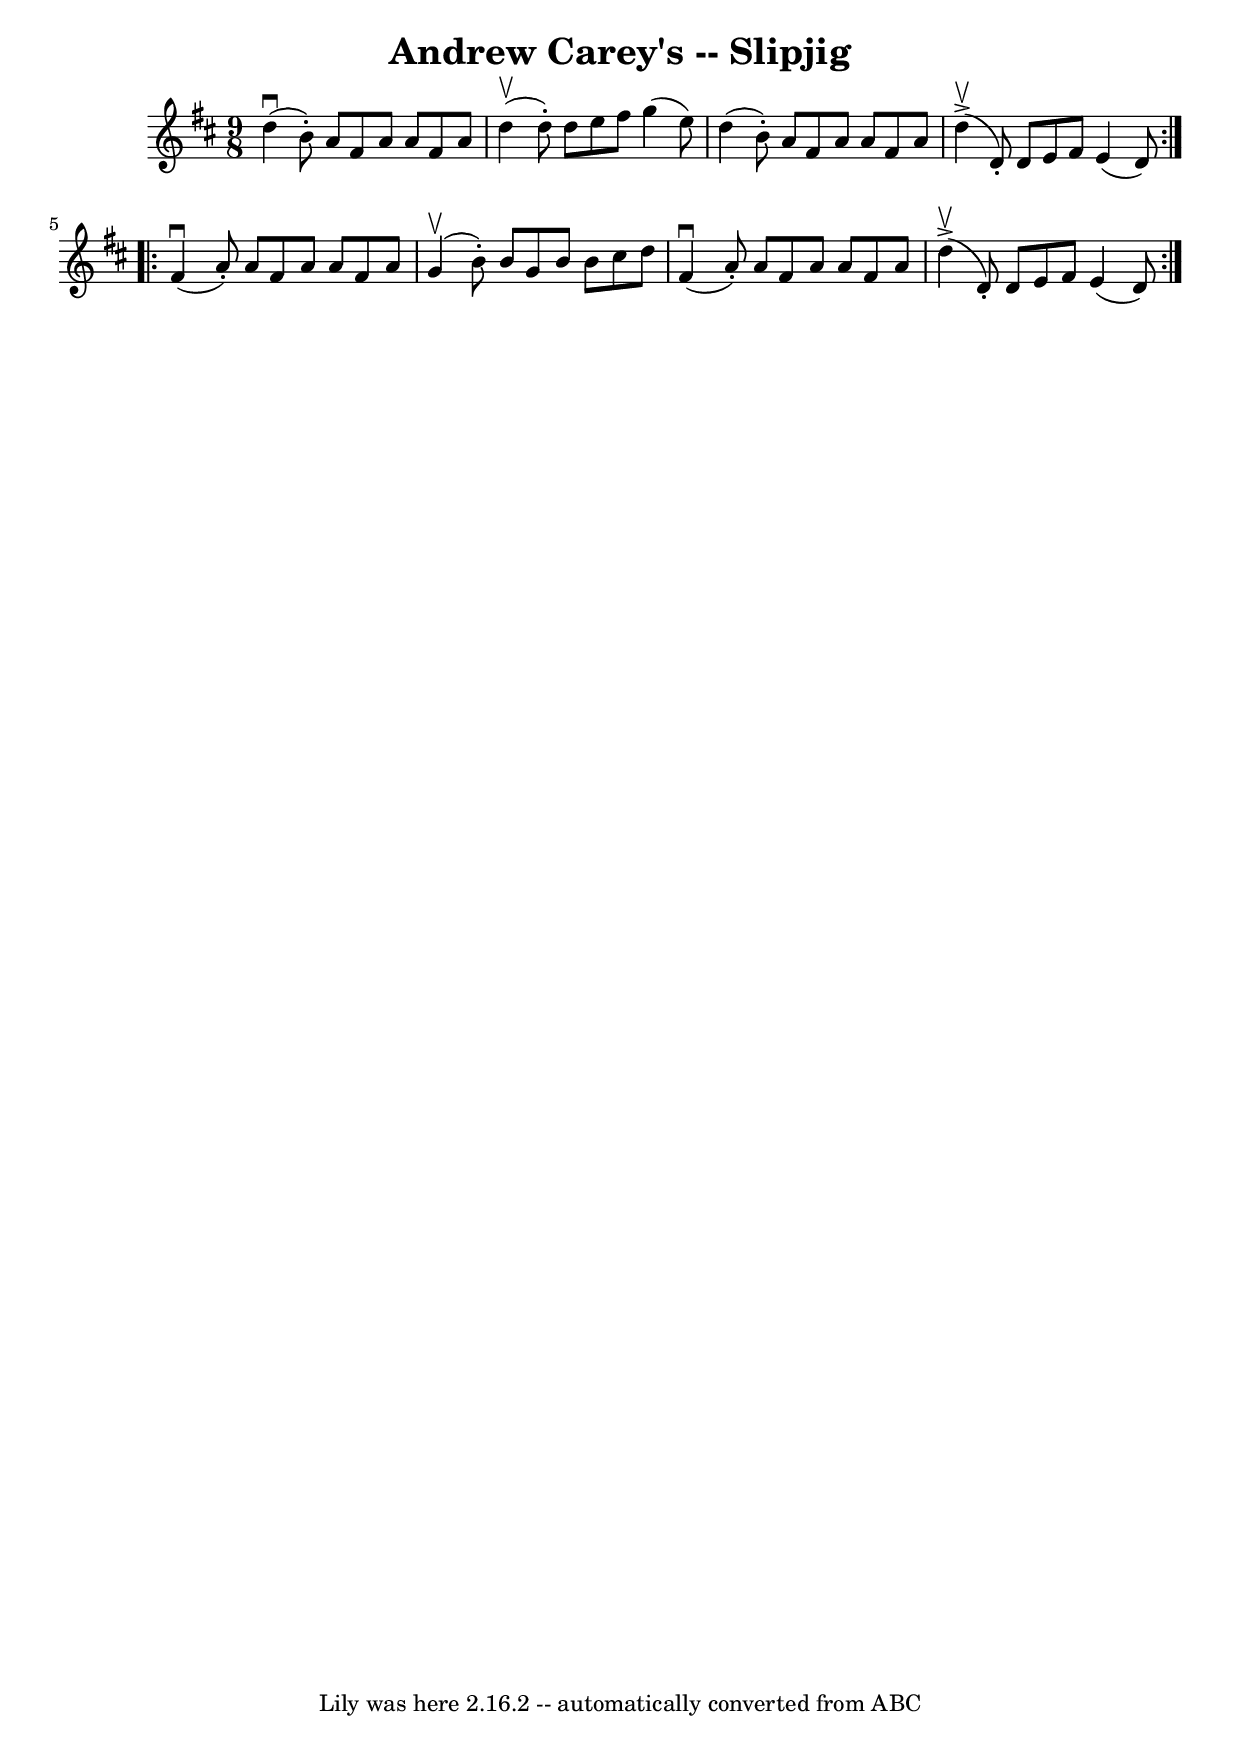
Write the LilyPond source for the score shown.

\version "2.16.2"
\include "Mammoth.ily"
\header {
  %% book = "Ryan's Mammoth Collection"
  crossRefNumber = "1"
  footnotes = ""
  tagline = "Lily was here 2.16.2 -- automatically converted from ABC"
  title = "Andrew Carey's -- Slipjig"

}
voicedefault =  {



  \repeat volta 2 {

    \time 9/8 
    \key d \major
    d''4^\downbow(b'8 -.) a'8 fis'8 a'8    
    a'8 fis'8 a'8  |
    d''4^\upbow(d''8 -.) d''8 e''8    
    fis''8 g''4 (e''8) |
    d''4 (b'8 -.) a'8 fis'8 a'8 
    a'8 fis'8 a'8  |
    d''4^\upbow^\accent(d'8 -.) d'8    
    e'8 fis'8 e'4 (d'8) 
  } 
  \repeat volta 2 {
    fis'4^\downbow(a'8 
    -.) a'8 fis'8 a'8 a'8 fis'8 a'8  |
    g'4^\upbow(
    b'8 -.) b'8 g'8 b'8 b'8 cis''8 d''8  |
    fis'4^\downbow(a'8 -.) a'8 fis'8 a'8 a'8 fis'8 a'8  |
    
    d''4^\upbow^\accent(d'8 -.) d'8 e'8 fis'8 e'4 (d'8) 
  }   

}

\score{
  <<

    \context Staff="default"
    {
      \voicedefault 
      
    }

  >>
  \layout {
    
  }
  \midi {
  }

}
